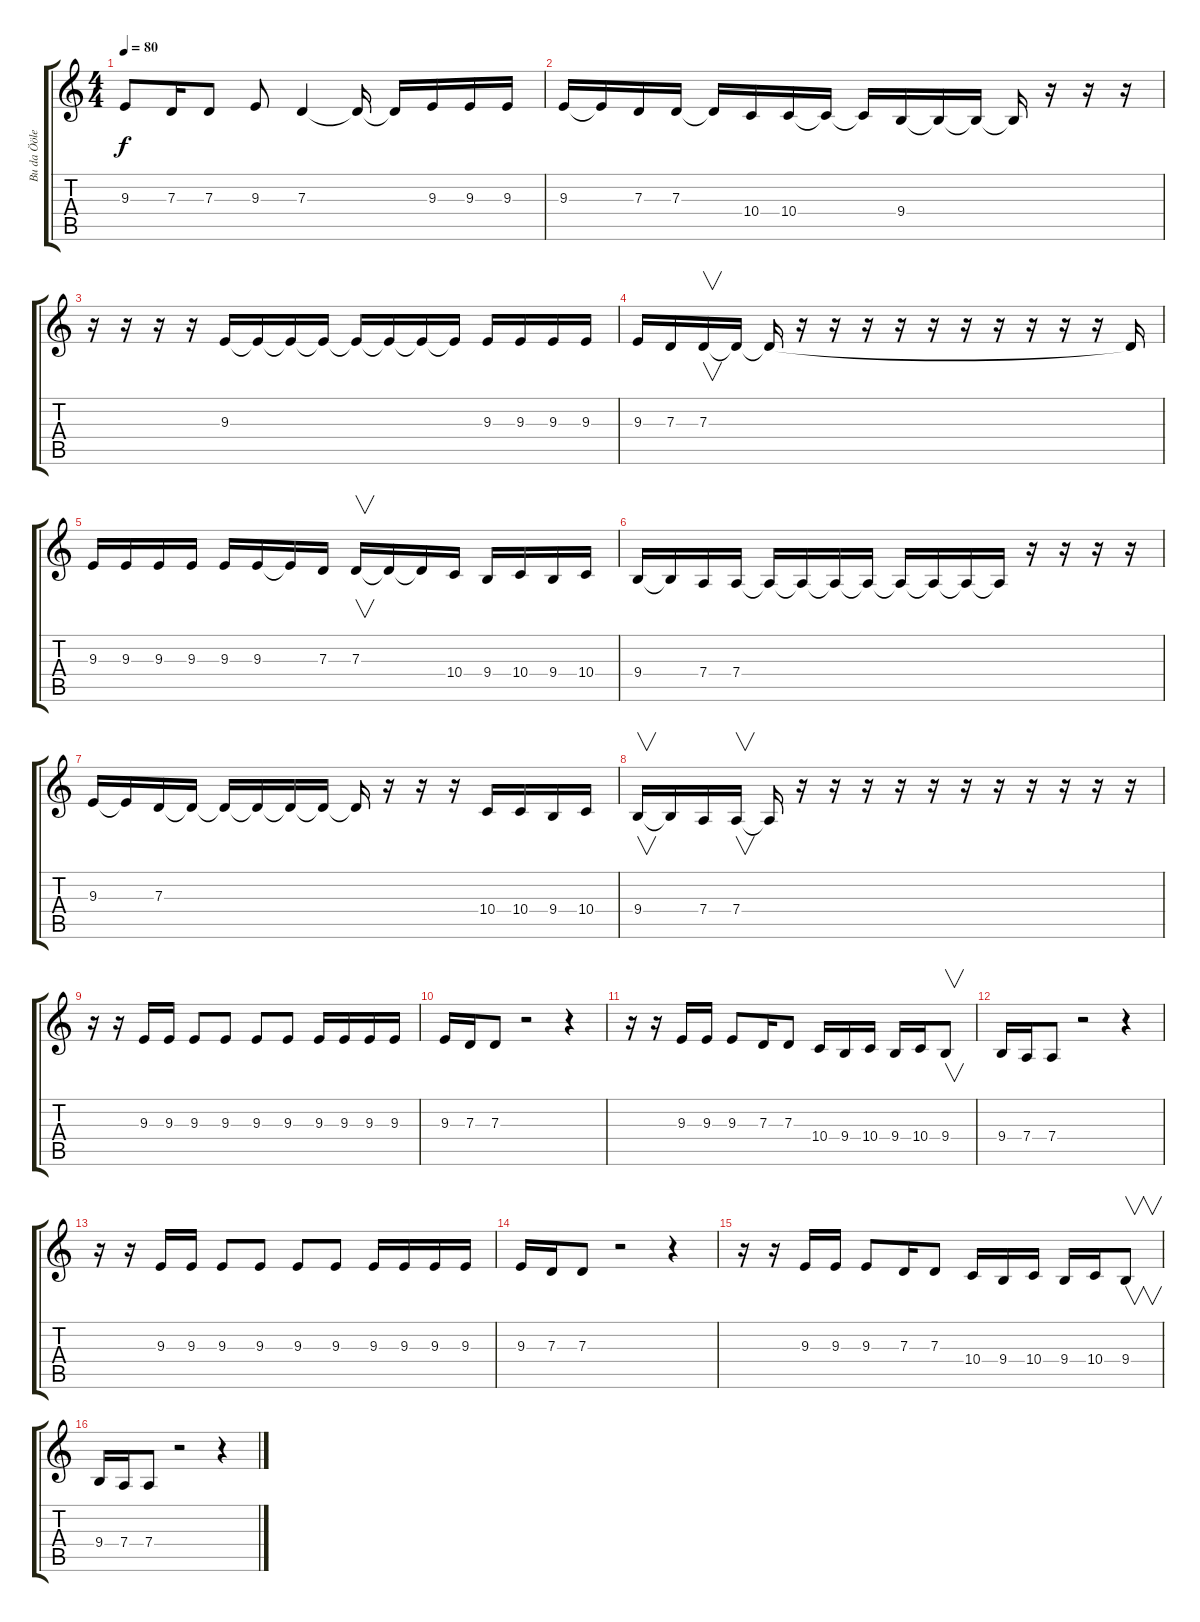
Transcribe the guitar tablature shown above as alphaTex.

\track ("Bu da Ööle :))" "Bu da Ööle") {instrument synthvoice}
\staff {score tabs}
\tuning (E4 B3 G3 D3 A2 E2) {hide}
\ts (4 4)
\tempo 80
\clef g2
\ks c
9.3.8{dy f} 7.3.16 7.3.8 9.3.8 7.3.4 7.3{t}.16 7.3{t}.16 9.3.16 9.3.16 9.3.16 |
9.3.16 9.3{t}.16 7.3.16 7.3.16 7.3{t}.16 10.4.16 10.4.16 10.4{t}.16 10.4{t}.16 9.4.16 9.4{t}.16 9.4{t}.16 9.4{t}.16 r.16 r.16 r.16 |
r.16 r.16 r.16 r.16 9.3.16 9.3{t}.16 9.3{t}.16 9.3{t}.16 9.3{t}.16 9.3{t}.16 9.3{t}.16 9.3{t}.16 9.3.16 9.3.16 9.3.16 9.3.16 |
9.3.16 7.3.16 7.3.16{v} 7.3{t}.16 7.3{t}.16 r.16 r.16 r.16 r.16 r.16 r.16 r.16 r.16 r.16 r.16 7.3{t}.16 |
9.3.16 9.3.16 9.3.16 9.3.16 9.3.16 9.3.16 9.3{t}.16 7.3.16 7.3.16{v} 7.3{t}.16 7.3{t}.16 10.4.16 9.4.16 10.4.16 9.4.16 10.4.16 |
9.4.16 9.4{t}.16 7.4.16 7.4.16 7.4{t}.16 7.4{t}.16 7.4{t}.16 7.4{t}.16 7.4{t}.16 7.4{t}.16 7.4{t}.16 7.4{t}.16 r.16 r.16 r.16 r.16 |
9.3.16 9.3{t}.16 7.3.16 7.3{t}.16 7.3{t}.16 7.3{t}.16 7.3{t}.16 7.3{t}.16 7.3{t}.16 r.16 r.16 r.16 10.4.16 10.4.16 9.4.16 10.4.16 |
9.4.16{v} 9.4{t}.16 7.4.16 7.4.16{v} 7.4{t}.16 r.16 r.16 r.16 r.16 r.16 r.16 r.16 r.16 r.16 r.16 r.16 |
r.16 r.16 9.3.16 9.3.16 9.3.8 9.3.8 9.3.8 9.3.8 9.3.16 9.3.16 9.3.16 9.3.16 |
9.3.16 7.3.16 7.3.8 r.2 r.4 |
r.16 r.16 9.3.16 9.3.16 9.3.8 7.3.16 7.3.8 10.4.16 9.4.16 10.4.16 9.4.16 10.4.16 9.4.8{v} |
9.4.16 7.4.16 7.4.8 r.2 r.4 |
r.16 r.16 9.3.16 9.3.16 9.3.8 9.3.8 9.3.8 9.3.8 9.3.16 9.3.16 9.3.16 9.3.16 |
9.3.16 7.3.16 7.3.8 r.2 r.4 |
r.16 r.16 9.3.16 9.3.16 9.3.8 7.3.16 7.3.8 10.4.16 9.4.16 10.4.16 9.4.16 10.4.16 9.4.8{v} |
9.4.16 7.4.16 7.4.8 r.2 r.4
